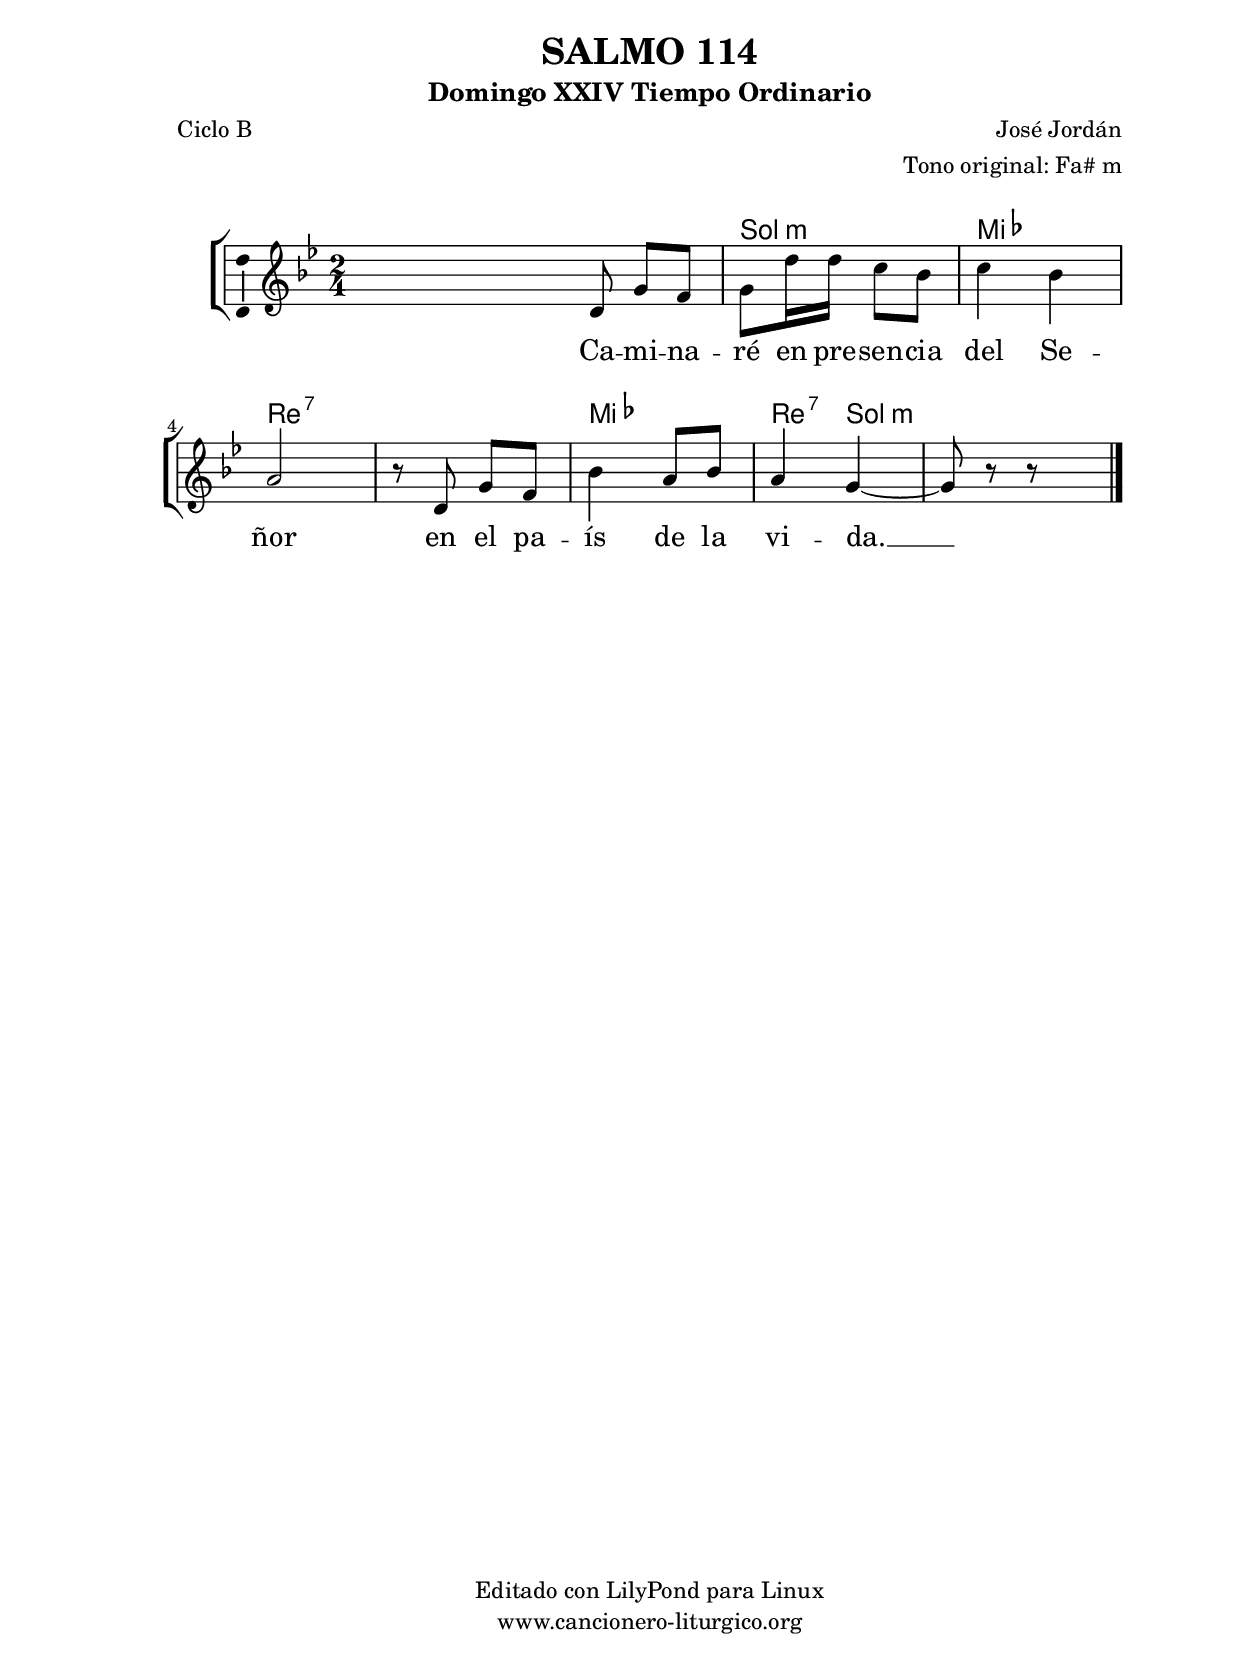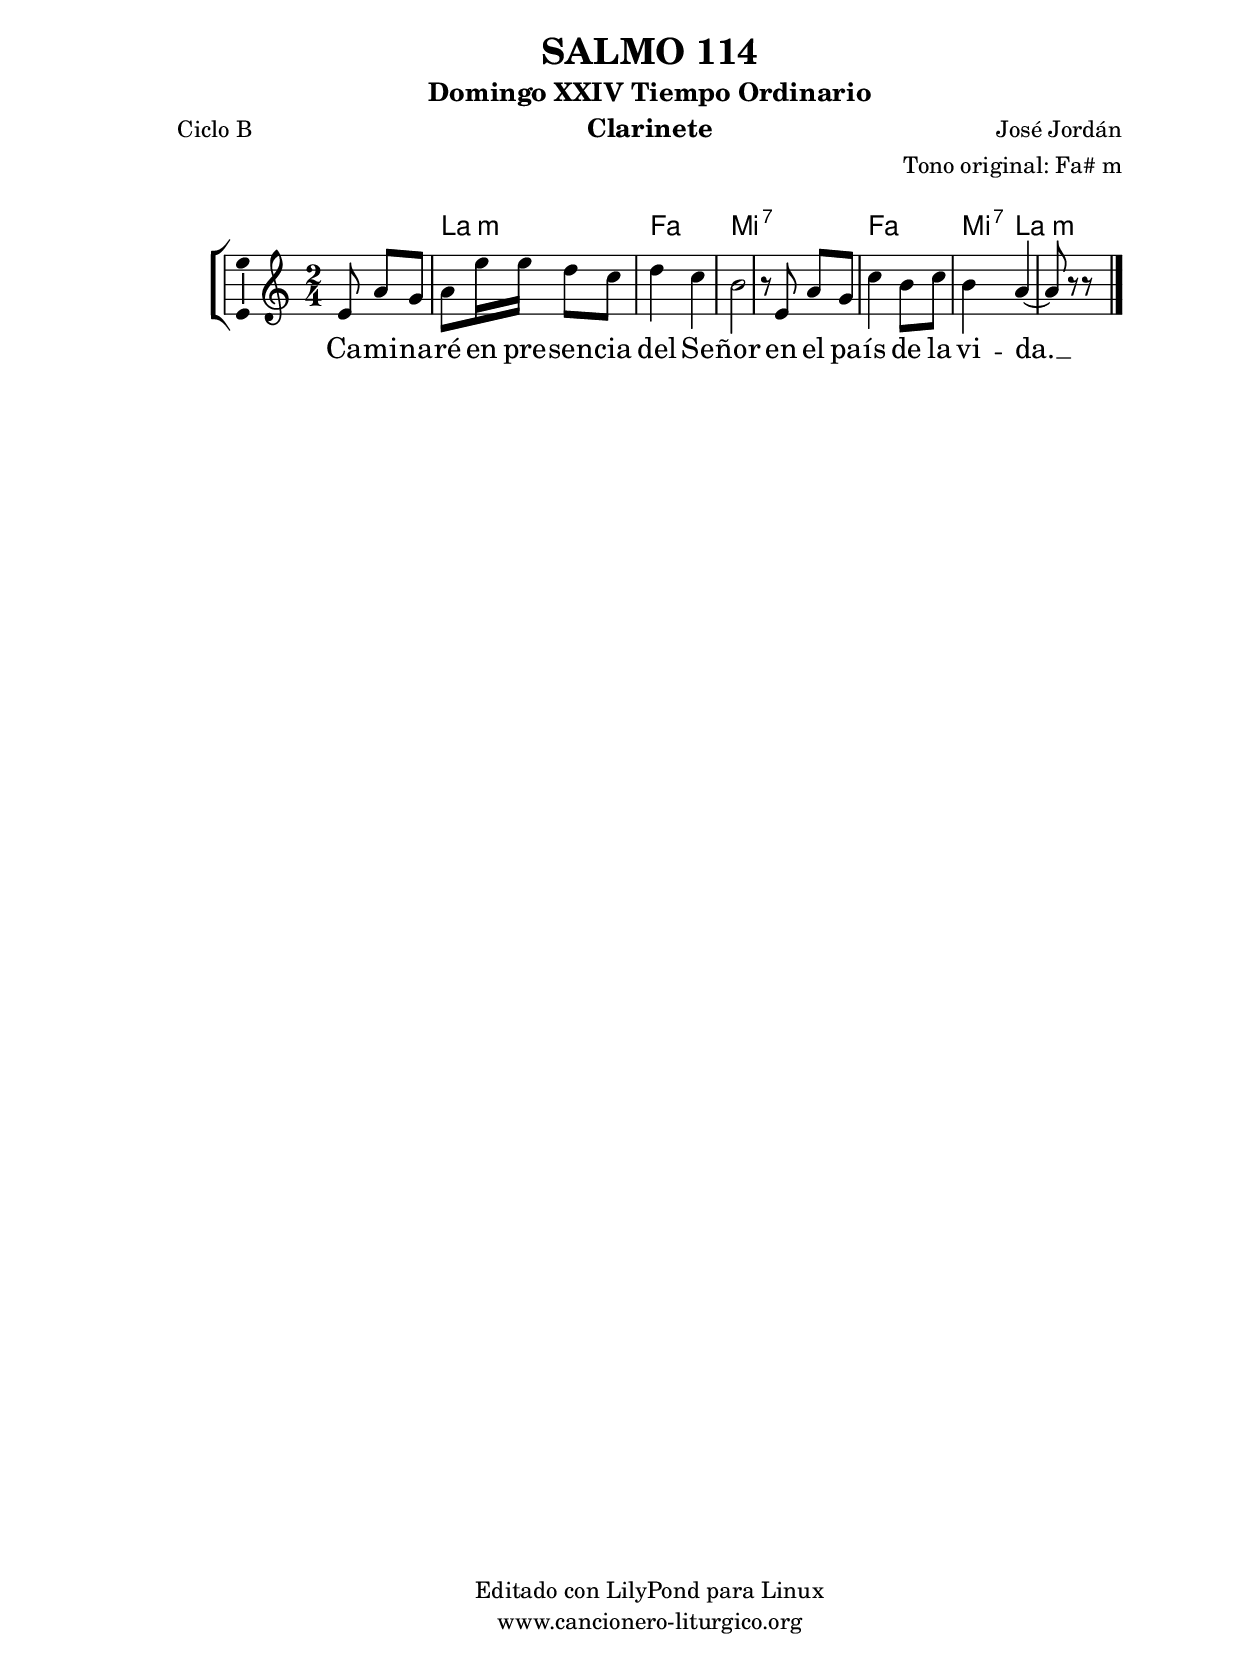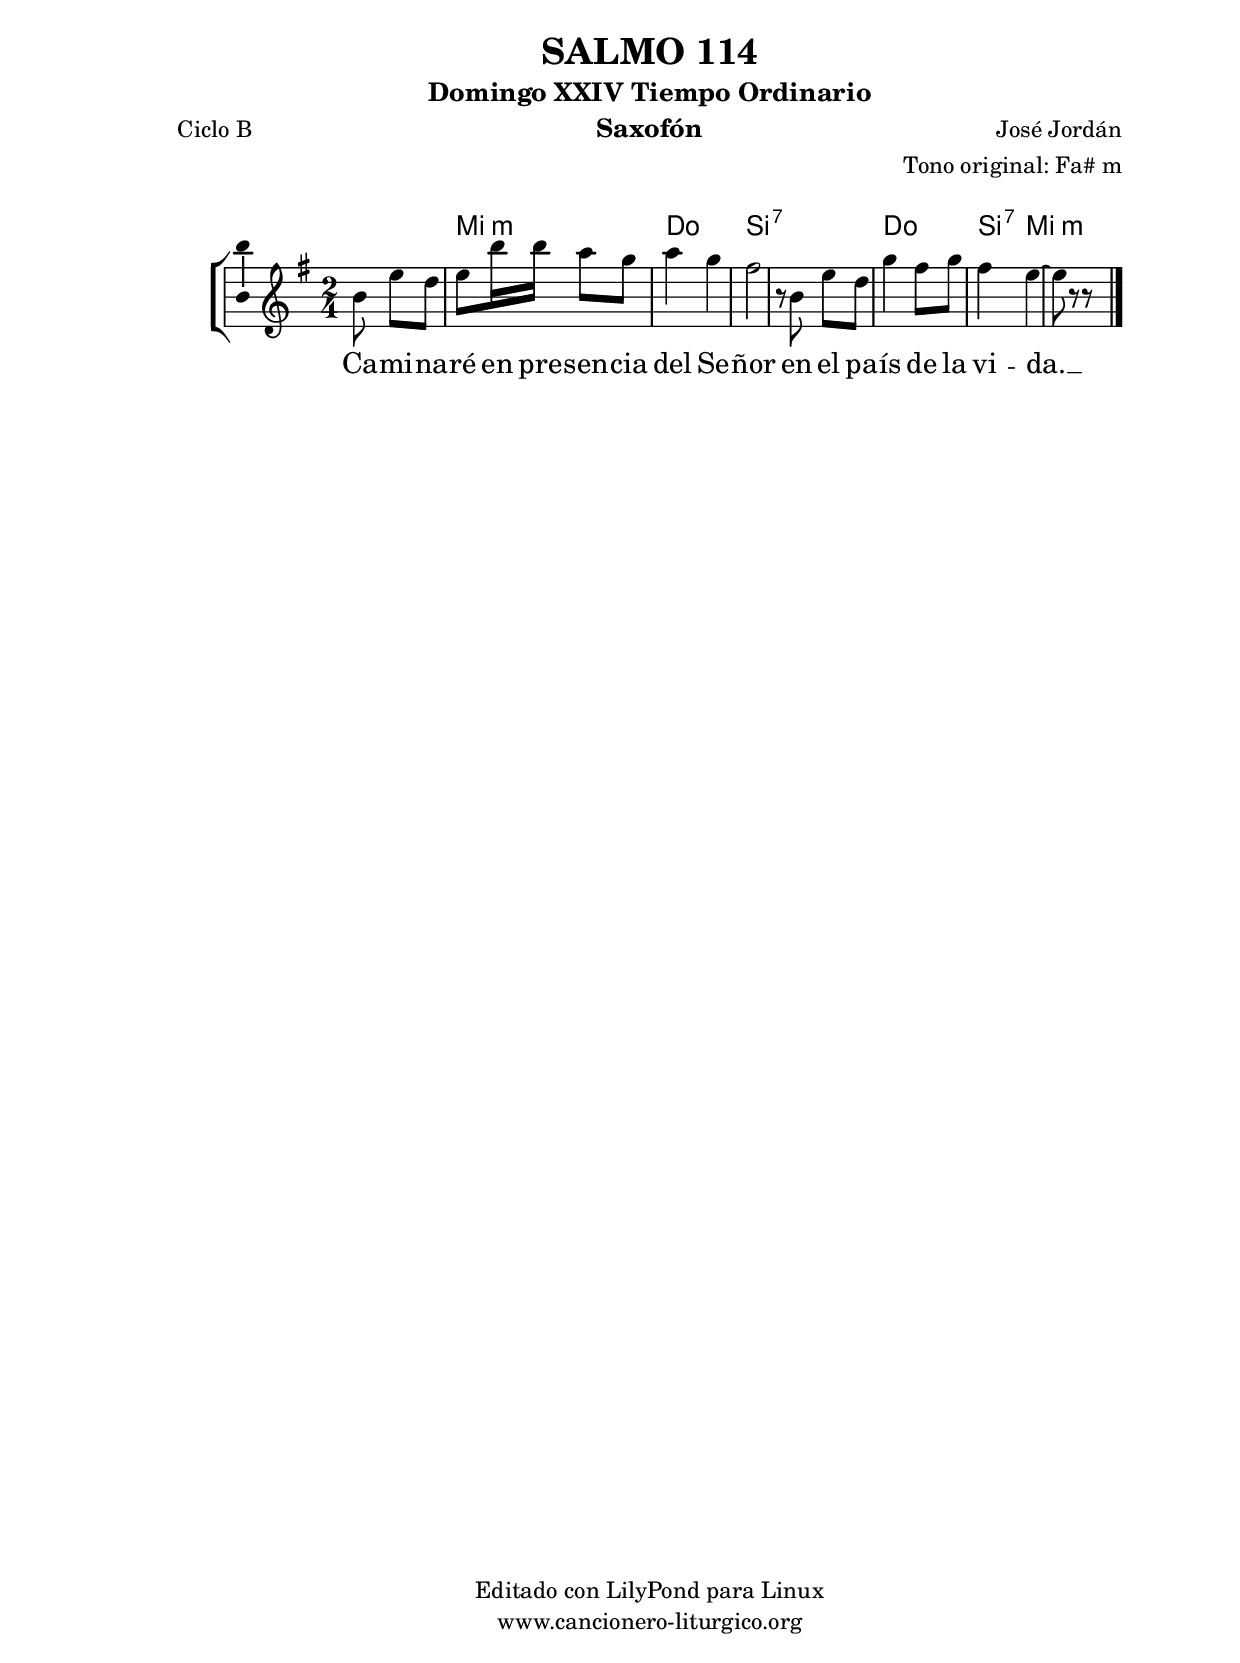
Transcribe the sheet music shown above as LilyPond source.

%
%para convertir .midi en .wav:
%timidity filename.midi -Ow -o finename.wav
%
%
%Para convertir de .wav a .mp3:
%lame -h -m j filename.wav
%
%
%para escuchar el midi:
%timidity nombrefichero.midi
%


%versión de lilypond para la que se ha escrito esta partitura:
\version "2.16.0"

	%Tamaño papel
	#(set-default-paper-size "a4")
	%Tamaño partitura
	#(set-global-staff-size 20)
	%No responde al pulsar sobre una nota
	#(ly:set-option 'point-and-click #f)

%parámetros del encabezamiento:
\header {
	title = "SALMO 114"
	subtitle = "Domingo XXIV Tiempo Ordinario"
	composer = "José Jordán"
	poet = "Ciclo B"
	meter = ""
	arranger = "Tono original: Fa# m"
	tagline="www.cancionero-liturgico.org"
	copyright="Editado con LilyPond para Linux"
	}

%parámetros asociados al papel:
\paper  {
	oddHeaderMarkup = \markup {\fill-line { \on-the-fly #not-first-page \fromproperty #'header:title \on-the-fly #not-first-page \fromproperty #'header:composer }}
	evenHeaderMarkup = \markup {\fill-line { \fromproperty #'header:composer \fromproperty #'header:title }}
	#(set-paper-size "a4")
	print-page-number = ##f
	first-page-number = 1
	print-first-page-number = ##f
%	head-separation = 3.0 \cm
	top-margin = 2.0 \cm
	bottom-margin = 0.5\cm
%%%	bottom-margin = -1.0\cm
	left-margin = 3.0 \cm
	line-width = 16.0 \cm 
	indent = 8\mm
	interscoreline = 2.\mm
	between-system-space = 15\mm
%	para que las partituras no llenen la hoja:
	ragged-bottom = ##t
%	idem para la última hoja:
	ragged-last-bottom = ##f
%	para que las partituras llenen el ancho del papel:
	ragged-last = ##f
	after-title-space = 2.5 \cm
%page-count=1
%system-count=8

	%Flexible Vertical Spacing
%	markup-markup-spacing =
%	#'((basic-distance . 15) (minimum-distance . 15) (padding . 3))
	markup-system-spacing =
	#'((basic-distance . 15) (minimum-distance . 15) (padding . 3))
	system-system-spacing =
	#'((basic-distance . 15) (minimum-distance . 15) (padding . 3))
	score-system-spacing =
	#'((basic-distance . 15) (minimum-distance . 15) (padding . 5))
%	top-system-spacing = % header
%	#'((basic-distance . 8) (minimum-distance . 0) (padding . 3))
%	top-markup-spacing =
%	#'((basic-distance . 20) (minimum-distance . 20) (padding . 3))
	last-bottom-spacing = % footer
	#'((basic-distance . 5) (minimum-distance . 5) (padding . 3))
%	score-markup-spacing =
%	#'((basic-distance . 16) (minimum-distance . 13) (padding . 3))

	}


%parámetros que afectan a toda la partitura:
global =  {
	%clave de sol (G):
	\clef G
	%armadura:
	\transpose fis g
	\key fis \minor
	\tempo 4=80
	\set Score.tempoHideNote = ##t
	}


acordes = {
	\italianChords
	\chordmode {
	\transpose fis g
{

s2
fis2:m d cis:7 s d cis4:7 fis:m s2

	}
	}
}

melodia = 
	\transpose fis g
{
	\relative c'{
	\time 2/4

s8 cis8 fis e
fis8 cis'16 cis b8 a
b4 a
gis2
r8 cis,8 fis e
a4 gis8 a
gis4 fis~
fis8 r8 r8 s8

	\bar "|."
	}
	}


texto = \lyricmode {
Ca -- mi -- na -- ré en pre -- sen -- cia del Se -- ñor en el pa -- ís de la vi -- da. __
	}


acordesStaff = \context ChordNames = acordesStaff <<
	\set chordChanges = ##t
	\acordes
	>>


vozStaff = \context Voice = vozStaff
\with {\consists "Ambitus_engraver"}
<<
%	\set Staff.instrumentName = ""
%	\set Staff.shortInstrumentName = ""
%	\set Staff.midiInstrument = #"clarinet"
%	\set Staff.midiInstrument = #"cello"
%	\set Staff.midiInstrument = #"flute"
	\set Staff.midiInstrument = #"electric guitar (jazz)"
%	\set Staff.midiInstrument = #"english horn"
%	\set Staff.midiInstrument = #"violin"
%	\set Staff.midiInstrument = #"glockenspiel"
	\set Staff.midiMinimumVolume = #0.7
	\set Staff.midiMaximumVolume = #0.9
	\global
	\melodia
	>>


textoStaff = \context Lyrics = textoStaff <<
	\lyricsto vozStaff \texto
	>>

\book {
	\score {
		\context ChoirStaff {
			\override StaffGroup.SystemStartBracket #'collapse-height = #1
			\override Score.SystemStartBar #'collapse-height = #1
			<<
			\acordesStaff
			\vozStaff
			\textoStaff
			>>
			}
		\layout {
	    		\context {
				\Lyrics
				\override LyricText #'font-size = #2
				}
	   		 \context {
				\Score
				%fontSize = #3
				\override StaffSymbol #'staff-space = #(magstep +3)
				%\override Beam #'thickness = #0.55
				%\override SpacingSpanner #'spacing-increment = #1.0
				%\override Slur #'height-limit = #1.5
				}
			}
		}
	\score {
		\unfoldRepeats
		\context ChoirStaff {
			<<
			\acordesStaff
			\vozStaff
			>>
			}
		\midi {
	  		\context {
	  			\Score
				tempoWholesPerMinute = #(ly:make-moment 70 4)
				}
			}
		}
	}

%Partitura para clarinete
#(define output-suffix "C")
\book {
	\header{
		instrument = "Clarinete"
		}
	\score {
		\context ChoirStaff {
			\override StaffGroup.SystemStartBracket #'collapse-height = #1
			\override Score.SystemStartBar #'collapse-height = #1
\transpose c d
			<<
			\acordesStaff
			\vozStaff
			\textoStaff
			>>
			}
		\layout {
	    		\context {
				\Lyrics
				\override LyricText #'font-size = #2
				}
	   		 \context {
				\Score
				%fontSize = #3
				\override StaffSymbol #'staff-space = #(magstep +3)
				%\override Beam #'thickness = #0.55
				%\override SpacingSpanner #'spacing-increment = #1.0
				%\override Slur #'height-limit = #1.5
				}
			}
		}
	}

%Partitura para saxofón
#(define output-suffix "S")
\book {
	\header{
		instrument = "Saxofón"
		}
	\score {
		\context ChoirStaff {
			\override StaffGroup.SystemStartBracket #'collapse-height = #1
			\override Score.SystemStartBar #'collapse-height = #1
\transpose c a
			<<
			\acordesStaff
			\vozStaff
			\textoStaff
			>>
			}
		\layout {
	    		\context {
				\Lyrics
				\override LyricText #'font-size = #2
				}
	   		 \context {
				\Score
				%fontSize = #3
				\override StaffSymbol #'staff-space = #(magstep +3)
				%\override Beam #'thickness = #0.55
				%\override SpacingSpanner #'spacing-increment = #1.0
				%\override Slur #'height-limit = #1.5
				}
			}
		}
	}

